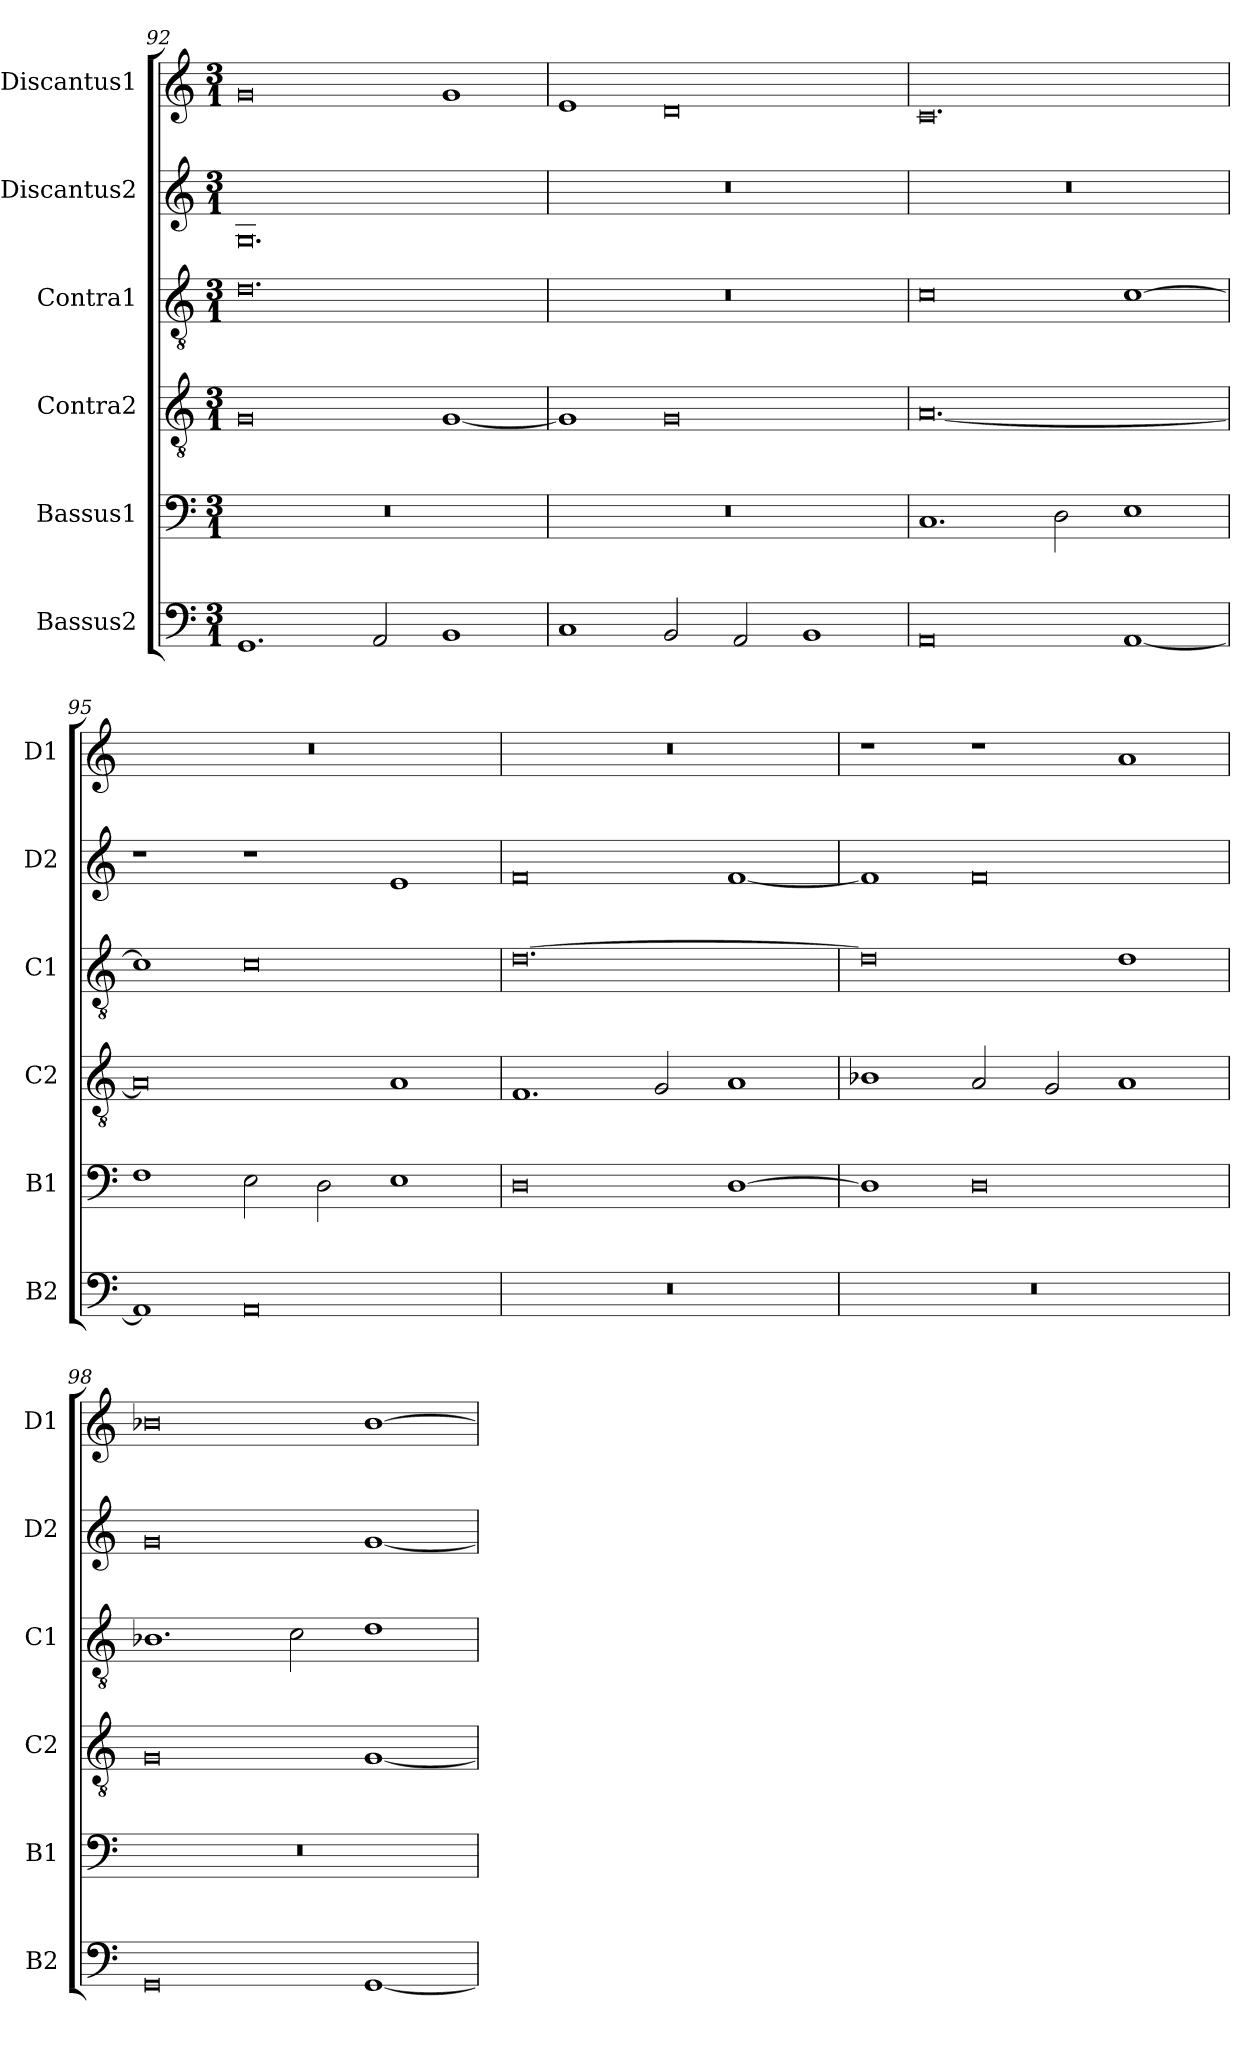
**kern	**kern	**kern	**kern	**kern	**kern
*part6	*part5	*part4	*part3	*part2	*part1
*staff6	*staff5	*staff4	*staff3	*staff2	*staff1
*I"Bassus2	*I"Bassus1	*I"Contra2	*I"Contra1	*I"Discantus2	*I"Discantus1
*I'B2	*I'B1	*I'C2	*I'C1	*I'D2	*I'D1
*clefF4	*clefF4	*clefGv2	*clefGv2	*clefG2	*clefG2
*k[]	*k[]	*k[]	*k[]	*k[]	*k[]
*M3/1	*M3/1	*M3/1	*M3/1	*M3/1	*M3/1
=92	=92	=92	=92	=92	=92
1.GG	0.r	0G	0.d	0.G	0g
2AA/	.	.	.	.	.
1BB	.	[1G	.	.	1g
=93	=93	=93	=93	=93	=93
1C	0.r	1G]	0.r	0.r	1e
2BB/	.	0G	.	.	0d
2AA/	.	.	.	.	.
1BB	.	.	.	.	.
=94	=94	=94	=94	=94	=94
0AA	1.C	[0.A	0c	0.r	0.c
.	2D\	.	.	.	.
[1AA	1E	.	[1c	.	.
=95	=95	=95	=95	=95	=95
1AA]	1F	0A]	1c]	1r	0.r
0AA	2E\	.	0c	1r	.
.	2D\	.	.	.	.
.	1E	1A	.	1e	.
=96	=96	=96	=96	=96	=96
0.r	0D	1.F	[0.d	0f	0.r
.	.	2G/	.	.	.
.	[1D	1A	.	[1f	.
=97	=97	=97	=97	=97	=97
0.r	1D]	1B-X	0d]	1f]	1r
.	0D	2A/	.	0f	1r
.	.	2G/	.	.	.
.	.	1A	1d	.	1a
=98	=98	=98	=98	=98	=98
0GG	0.r	0G	1.B-X	0g	0b-X
.	.	.	2c\	.	.
[1GG	.	[1G	1d	[1g	[1b-
=	=	=	=	=	=
*-	*-	*-	*-	*-	*-
